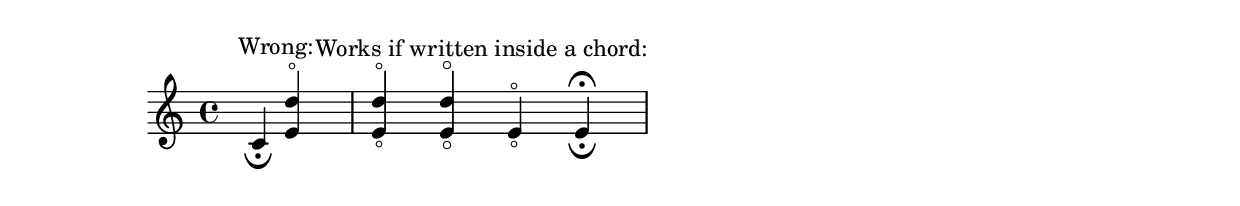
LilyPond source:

%% DO NOT EDIT this file manually; it is automatically
%% generated from LSR http://lsr.dsi.unimi.it
%% Make any changes in LSR itself, or in Documentation/snippets/new/ ,
%% and then run scripts/auxiliar/makelsr.py
%%
%% This file is in the public domain.
\version "2.16.0"

\header {
  lsrtags = "expressive-marks, tweaks-and-overrides, version-specific"

  texidoc = "
By default, LilyPond does not allow the same articulation (e.g., an
accent, a fermata, a flageolet, etc.) to be displayed above and below a
note. For example, c4_\\fermata^\\fermata will only show a fermata
below. The fermata above will simply be ignored. However, one can stick
scripts (just like fingerings) inside a chord, which means it is
possible to have as many articulations as desired. This approach has
the advantage that it ignores the stem and positions the articulation
relative to the note head. This can be seen in the case of the
flageolets in the snippet. To mimic the behaviour of scripts outside a
chord, 'add-stem-support would be required. So, the solution is to
write the note as a chord and add the articulations inside the <...>.
The direction will always be above, but one can tweak this via a
\\tweak: @code{<c-\\tweak #'direction #DOWN-\\fermata^\\fermata>}

"
  doctitle = "Showing the same articulation above and below a note or chord"
} % begin verbatim


% The same as \flageolet, just a little smaller
smallFlageolet =
#(let ((m (make-articulation "flageolet")))
   (set! (ly:music-property m 'tweaks)
         (acons 'font-size -2
                (ly:music-property m 'tweaks)))
   m)

\relative c' {
  s4^"Wrong:"
  c4_\fermata^\fermata % The second fermata is ignored!
  <e d'>4^\smallFlageolet_\smallFlageolet

  s4^"Works if written inside a chord:"
  <e_\smallFlageolet d'^\smallFlageolet>4
  <e_\flageolet d'^\flageolet>4
  <e_\smallFlageolet^\smallFlageolet>4
  <e_\fermata^\fermata>4
}
